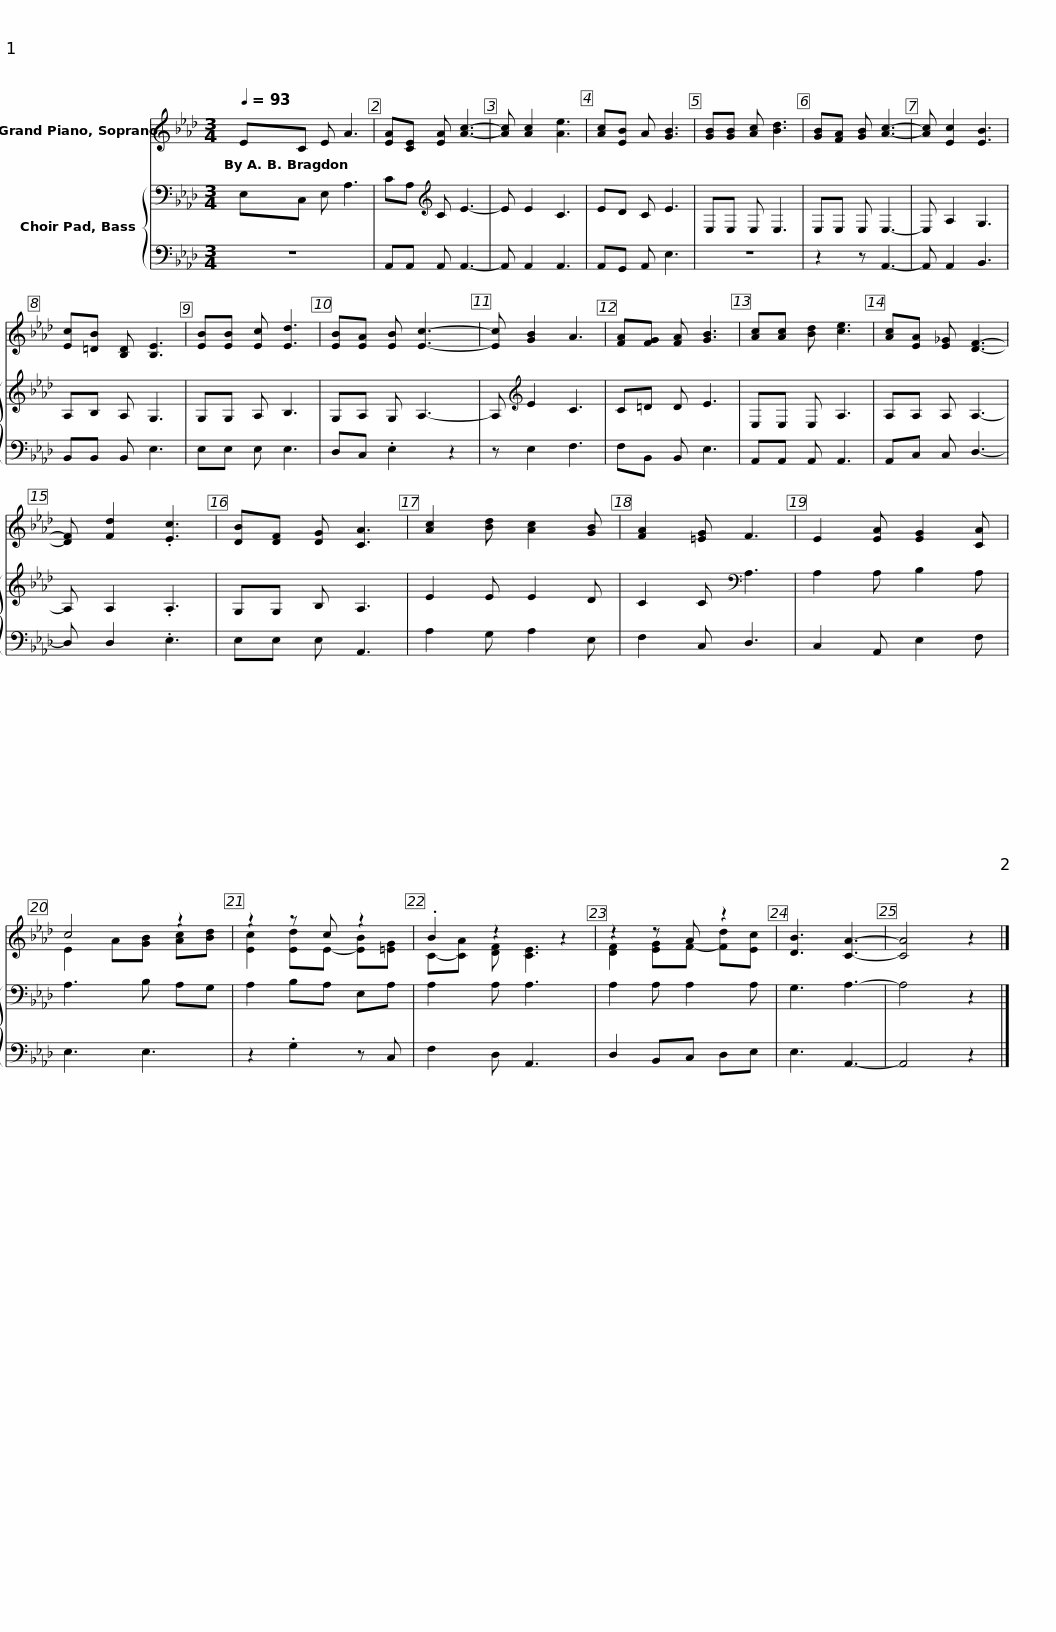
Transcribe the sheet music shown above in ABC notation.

X:1
%%score ( 1 2 ) { 3 | 4 }
L:1/8
Q:1/4=93
M:3/4
I:linebreak $
K:Ab
V:1 treble
V:2 treble
V:3 bass
V:4 bass
V:1
 EC E A3 | [EA][CE] [EA] [Ac]3- | [Ac] [Ac]2 [Ae]3 | [Ac][EB] A [GB]3 | [GB][GB] [Ac] [Bd]3 |$ %5
 [GB][FA] [GB] [Ac]3- | [Ac] [Ec]2 [EB]3 | [Ec][=DB] [B,D] [B,E]3 | [EB][EB] [Ec] [Ed]3 | [EB][EA] [EB] [Ec]3- | %10
 [Ec] [GB]2 A3 | [FA][FG] [FA] [GB]3 |$ [Ac][Ac] [Bd] [ce]3 | [Ac][EA] [E_G] [DF]3- | [DF] [Fd]2 .[Ec]3 | %15
 [DB][DF] [DG] [CA]3 | [Ac]2 [Bd] [Ac]2 [GB] | [FA]2 [=EG] F3 | E2 [EA] [EG]2 [CA] |$ c4 z2 | %20
 z2 z c z2 | .B2 z2 z2 | z2 z A z2 | [DB]3 [CA]3- | [CA]4 z2 |] %25
V:2
 x6 | x6 | x6 | x6 | x6 |$ %5
 x6 | x6 | x6 | x6 | x6 | %10
 x6 | x6 |$ x6 | x6 | x6 | %15
 x6 | x6 | x6 | x6 |$ E2 A[GB] [Ac][Bd] | %20
 [Ec]2 [Ed]E- [EB][=EG] | C-[CA] [DF] [CE]3 | [DF]2 [EG]F- [Fd][Ec] | x6 | x6 |] %25
V:3
 E,C, E, A,3 | CA,[K:treble] C E3- | E E2 C3 | ED C E3 | E,E, E, E,3 |$ %5
 E,E, E, E,3- | E, A,2 G,3 | A,B, A, G,3 | G,G, A, B,3 | G,A, G, A,3- | %10
 A,[K:treble] E2 C3 | C=D D E3 |$ E,E, E, A,3 | A,A, A, A,3- | A, A,2 .A,3 | %15
 G,G, B, A,3 | E2 E E2 D | C2 C[K:bass] A,3 | A,2 A, B,2 A, |$ A,3 B, A,G, | %20
 A,2 B,A, E,A, | A,2 A, A,3 | A,2 A, A,2 A, | G,3 A,3- | A,4 z2 |] %25
V:4
 z6 | A,,A,, A,, A,,3- | A,, A,,2 A,,3 | A,,G,, A,, E,3 | z6 |$ %5
 z2 z A,,3- | A,, A,,2 B,,3 | B,,B,, B,, E,3 | E,E, E, E,3 | D,C, .E,2 z2 | %10
 z E,2 F,3 | F,B,, B,, E,3 |$ A,,A,, A,, A,,3 | A,,C, C, D,3- | D, D,2 .E,3 | %15
 E,E, E, A,,3 | A,2 G, A,2 E, | F,2 C, D,3 | C,2 A,, E,2 F, |$ E,3 E,3 | %20
 z2 .G,2 z C, | F,2 D, A,,3 | D,2 B,,C, D,E, | E,3 A,,3- | A,,4 z2 |] %25
